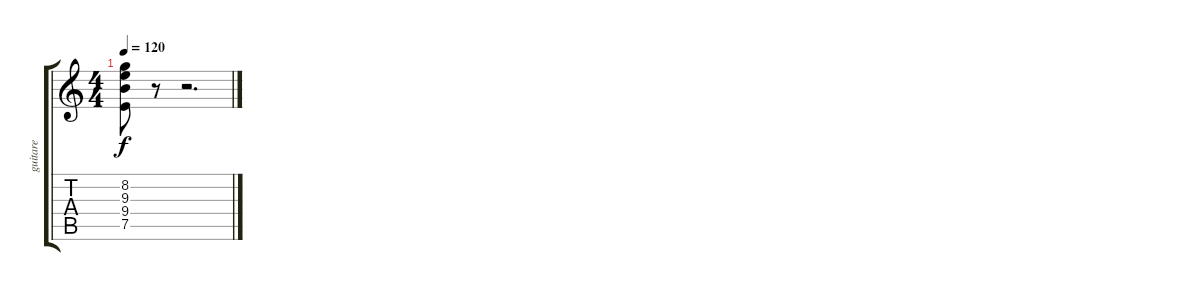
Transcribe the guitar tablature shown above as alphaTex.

\track ("guitare" "guitare") {instrument overdrivenguitar}
\staff {score tabs}
\tuning (E4 B3 G3 D3 A2 E2) {hide}
\ts (4 4)
\tempo 120
\clef g2
\ks c
(8.2 9.3 9.4 7.5).8{dy f} r.8 r.2{d}
